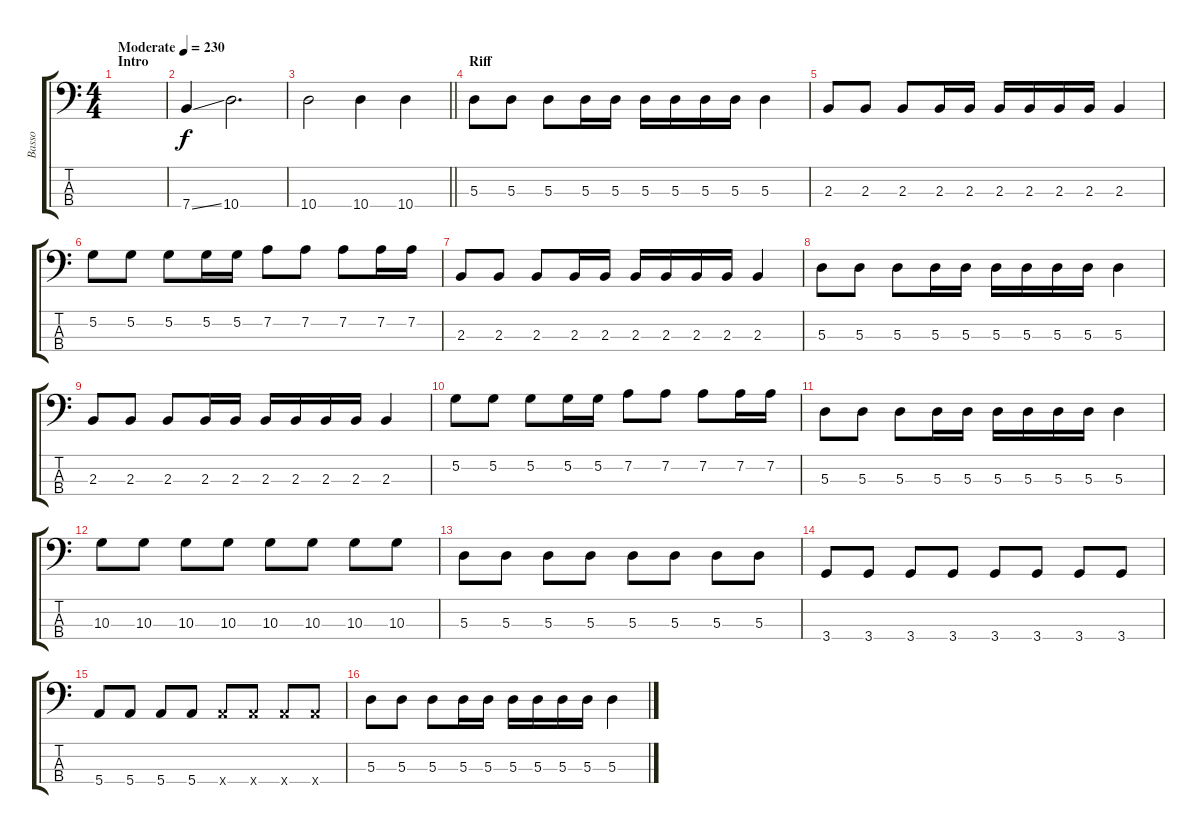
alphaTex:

\track ("Basso" "Basso") {instrument electricbasspick}
\staff {score tabs}
\tuning (G2 D2 A1 E1) {hide}
\ts (4 4)
\section ("" "Intro")
\tempo (230 "Moderate")
\clef f4
\ks c
|
7.4{ss}.4 10.4.2{d} |
\barLineRight lightlight
10.4.2 10.4.4 10.4.4 |
\section ("" "Riff")
5.3.8 5.3.8 5.3.8 5.3.16 5.3.16 5.3.16 5.3.16 5.3.16 5.3.16 5.3.4 |
2.3.8 2.3.8 2.3.8 2.3.16 2.3.16 2.3.16 2.3.16 2.3.16 2.3.16 2.3.4 |
5.2.8 5.2.8 5.2.8 5.2.16 5.2.16 7.2.8 7.2.8 7.2.8 7.2.16 7.2.16 |
2.3.8 2.3.8 2.3.8 2.3.16 2.3.16 2.3.16 2.3.16 2.3.16 2.3.16 2.3.4 |
5.3.8 5.3.8 5.3.8 5.3.16 5.3.16 5.3.16 5.3.16 5.3.16 5.3.16 5.3.4 |
2.3.8 2.3.8 2.3.8 2.3.16 2.3.16 2.3.16 2.3.16 2.3.16 2.3.16 2.3.4 |
5.2.8 5.2.8 5.2.8 5.2.16 5.2.16 7.2.8 7.2.8 7.2.8 7.2.16 7.2.16 |
5.3.8 5.3.8 5.3.8 5.3.16 5.3.16 5.3.16 5.3.16 5.3.16 5.3.16 5.3.4 |
10.3.8 10.3.8 10.3.8 10.3.8 10.3.8 10.3.8 10.3.8 10.3.8 |
5.3.8 5.3.8 5.3.8 5.3.8 5.3.8 5.3.8 5.3.8 5.3.8 |
3.4.8 3.4.8 3.4.8 3.4.8 3.4.8 3.4.8 3.4.8 3.4.8 |
5.4.8 5.4.8 5.4.8 5.4.8 5.4{x}.8 5.4{x}.8 5.4{x}.8 5.4{x}.8 |
5.3.8 5.3.8 5.3.8 5.3.16 5.3.16 5.3.16 5.3.16 5.3.16 5.3.16 5.3.4
